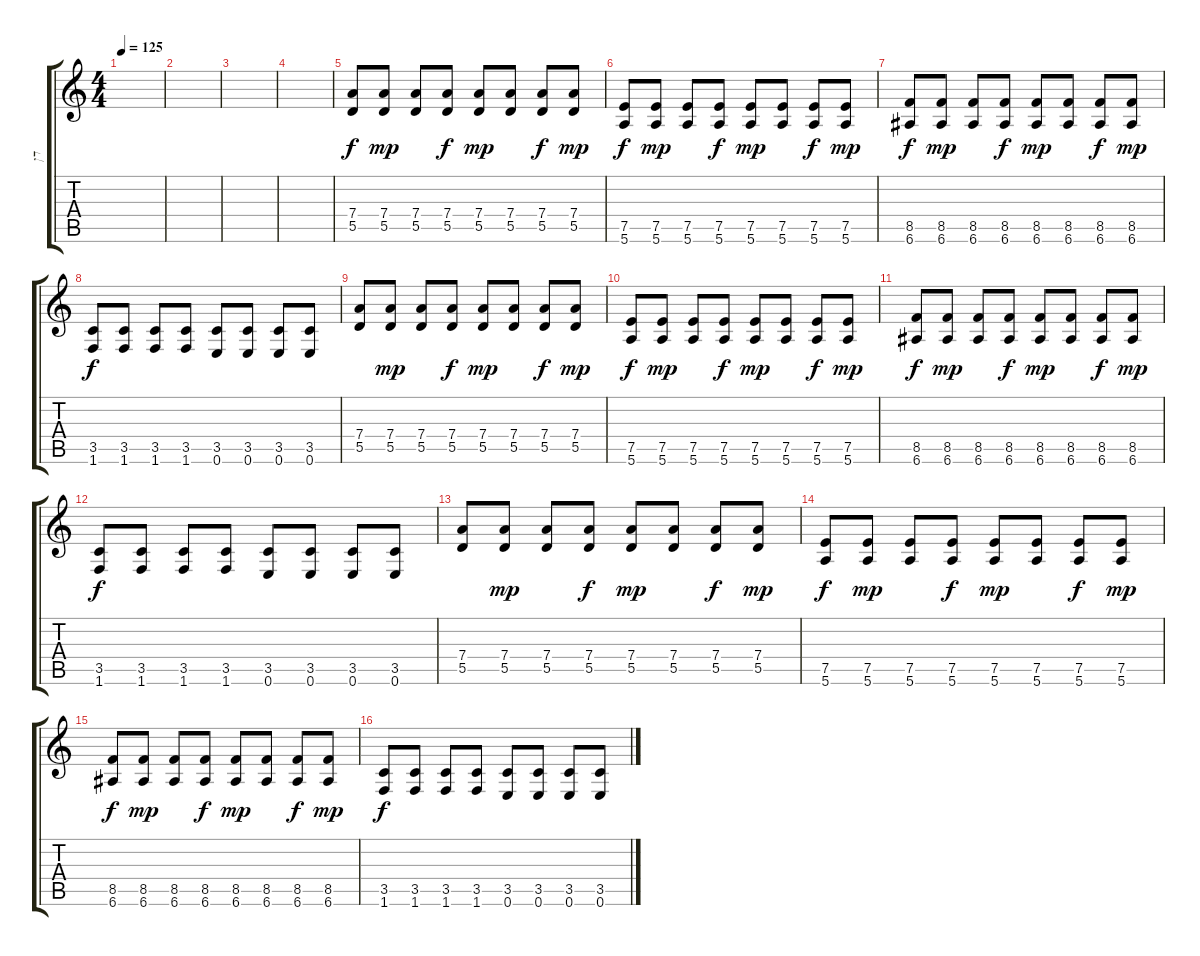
\track ("דן" "דן") {instrument acousticguitarsteel}
\staff {score tabs}
\tuning (E4 B3 G3 D3 A2 E2) {hide}
\ts (4 4)
\tempo 125
\clef g2
\ks c
|
|
|
|
(7.4 5.5).8 (7.4 5.5).8{dy mp} (7.4 5.5).8 (7.4 5.5).8{dy f} (7.4 5.5).8{dy mp} (7.4 5.5).8 (7.4 5.5).8{dy f} (7.4 5.5).8{dy mp} |
(7.5 5.6).8{dy f} (7.5 5.6).8{dy mp} (7.5 5.6).8 (7.5 5.6).8{dy f} (7.5 5.6).8{dy mp} (7.5 5.6).8 (7.5 5.6).8{dy f} (7.5 5.6).8{dy mp} |
(8.5 6.6).8{dy f} (8.5 6.6).8{dy mp} (8.5 6.6).8 (8.5 6.6).8{dy f} (8.5 6.6).8{dy mp} (8.5 6.6).8 (8.5 6.6).8{dy f} (8.5 6.6).8{dy mp} |
(3.5 1.6).8{dy f} (3.5 1.6).8 (3.5 1.6).8 (3.5 1.6).8 (3.5 0.6).8 (3.5 0.6).8 (3.5 0.6).8 (3.5 0.6).8 |
(7.4 5.5).8 (7.4 5.5).8{dy mp} (7.4 5.5).8 (7.4 5.5).8{dy f} (7.4 5.5).8{dy mp} (7.4 5.5).8 (7.4 5.5).8{dy f} (7.4 5.5).8{dy mp} |
(7.5 5.6).8{dy f} (7.5 5.6).8{dy mp} (7.5 5.6).8 (7.5 5.6).8{dy f} (7.5 5.6).8{dy mp} (7.5 5.6).8 (7.5 5.6).8{dy f} (7.5 5.6).8{dy mp} |
(8.5 6.6).8{dy f} (8.5 6.6).8{dy mp} (8.5 6.6).8 (8.5 6.6).8{dy f} (8.5 6.6).8{dy mp} (8.5 6.6).8 (8.5 6.6).8{dy f} (8.5 6.6).8{dy mp} |
(3.5 1.6).8{dy f} (3.5 1.6).8 (3.5 1.6).8 (3.5 1.6).8 (3.5 0.6).8 (3.5 0.6).8 (3.5 0.6).8 (3.5 0.6).8 |
(7.4 5.5).8 (7.4 5.5).8{dy mp} (7.4 5.5).8 (7.4 5.5).8{dy f} (7.4 5.5).8{dy mp} (7.4 5.5).8 (7.4 5.5).8{dy f} (7.4 5.5).8{dy mp} |
(7.5 5.6).8{dy f} (7.5 5.6).8{dy mp} (7.5 5.6).8 (7.5 5.6).8{dy f} (7.5 5.6).8{dy mp} (7.5 5.6).8 (7.5 5.6).8{dy f} (7.5 5.6).8{dy mp} |
(8.5 6.6).8{dy f} (8.5 6.6).8{dy mp} (8.5 6.6).8 (8.5 6.6).8{dy f} (8.5 6.6).8{dy mp} (8.5 6.6).8 (8.5 6.6).8{dy f} (8.5 6.6).8{dy mp} |
(3.5 1.6).8{dy f} (3.5 1.6).8 (3.5 1.6).8 (3.5 1.6).8 (3.5 0.6).8 (3.5 0.6).8 (3.5 0.6).8 (3.5 0.6).8
